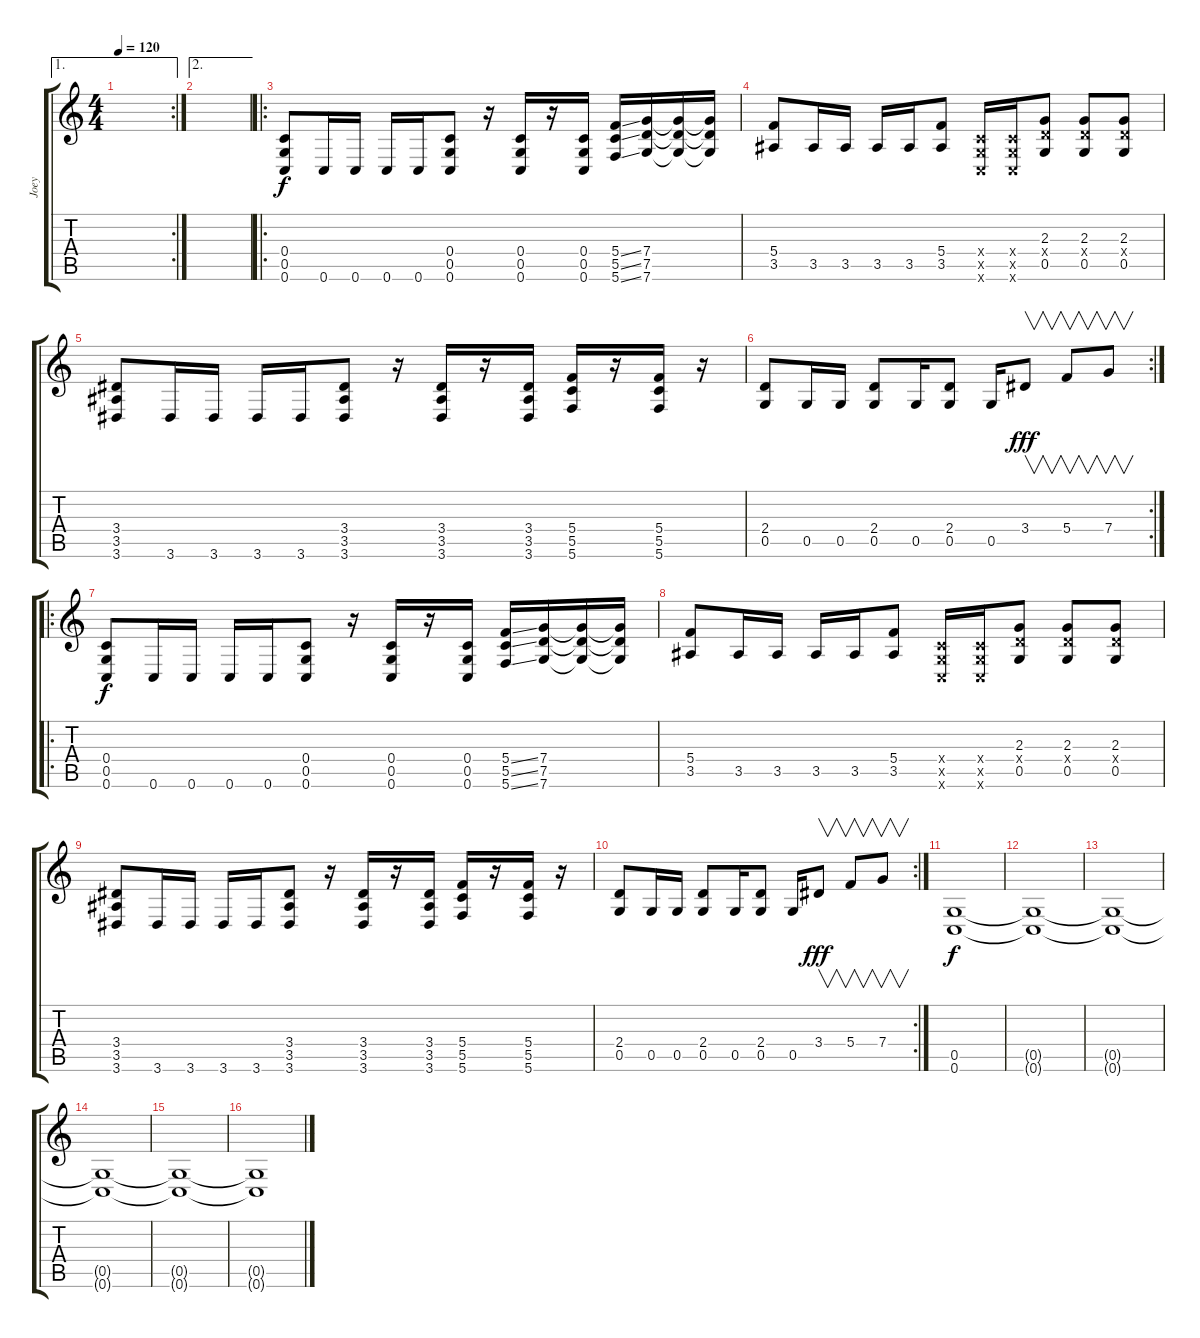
\track ("Joey" "Joey") {instrument distortionguitar}
\staff {score tabs}
\tuning (D4 A3 F3 C3 G2 C2) {hide}
\ae 1
\rc 2
\ts (4 4)
\tempo 120
\clef g2
\ks c
|
\ae 2
|
\ro
(0.4 0.5 0.6).8{dy f} 0.6.16 0.6.16 0.6.16 0.6.16 (0.4 0.5 0.6).8 r.16 (0.4 0.5 0.6).16 r.16 (0.4 0.5 0.6).16 (5.4{ss} 5.5{ss} 5.6{ss}).16 (7.4 7.5 7.6).16 (7.4{t} 7.5{t} 7.6{t}).16 (7.4{t} 7.5{t} 7.6{t}).16 |
(5.4 3.5).8 3.5.16 3.5.16 3.5.16 3.5.16 (5.4 3.5).8 (0.4{x} 0.5{x} 0.6{x}).16 (0.4{x} 0.5{x} 0.6{x}).16 (2.3 2.4{x} 0.5).8 (2.3 2.4{x} 0.5).8 (2.3 2.4{x} 0.5).8 |
(3.4 3.5 3.6).8 3.6.16 3.6.16 3.6.16 3.6.16 (3.4 3.5 3.6).8 r.16 (3.4 3.5 3.6).16 r.16 (3.4 3.5 3.6).16 (5.4 5.5 5.6).16 r.16 (5.4 5.5 5.6).16 r.16 |
\rc 2
(2.4 0.5).8 0.5.16 0.5.16 (2.4 0.5).8 0.5.16 (2.4 0.5).8 0.5.16 3.4.8{v dy fff} 5.4.8{v} 7.4.8{v} |
\ro
(0.4 0.5 0.6).8{dy f} 0.6.16 0.6.16 0.6.16 0.6.16 (0.4 0.5 0.6).8 r.16 (0.4 0.5 0.6).16 r.16 (0.4 0.5 0.6).16 (5.4{ss} 5.5{ss} 5.6{ss}).16 (7.4 7.5 7.6).16 (7.4{t} 7.5{t} 7.6{t}).16 (7.4{t} 7.5{t} 7.6{t}).16 |
(5.4 3.5).8 3.5.16 3.5.16 3.5.16 3.5.16 (5.4 3.5).8 (0.4{x} 0.5{x} 0.6{x}).16 (0.4{x} 0.5{x} 0.6{x}).16 (2.3 2.4{x} 0.5).8 (2.3 2.4{x} 0.5).8 (2.3 2.4{x} 0.5).8 |
(3.4 3.5 3.6).8 3.6.16 3.6.16 3.6.16 3.6.16 (3.4 3.5 3.6).8 r.16 (3.4 3.5 3.6).16 r.16 (3.4 3.5 3.6).16 (5.4 5.5 5.6).16 r.16 (5.4 5.5 5.6).16 r.16 |
\rc 2
(2.4 0.5).8 0.5.16 0.5.16 (2.4 0.5).8 0.5.16 (2.4 0.5).8 0.5.16 3.4.8{v dy fff} 5.4.8{v} 7.4.8{v} |
(0.5 0.6).1{dy f volume 11 instrument distortionguitar} |
(0.5{t} 0.6{t}).1 |
(0.5{t} 0.6{t}).1 |
(0.5{t} 0.6{t}).1 |
(0.5{t} 0.6{t}).1 |
(0.5{t} 0.6{t}).1
